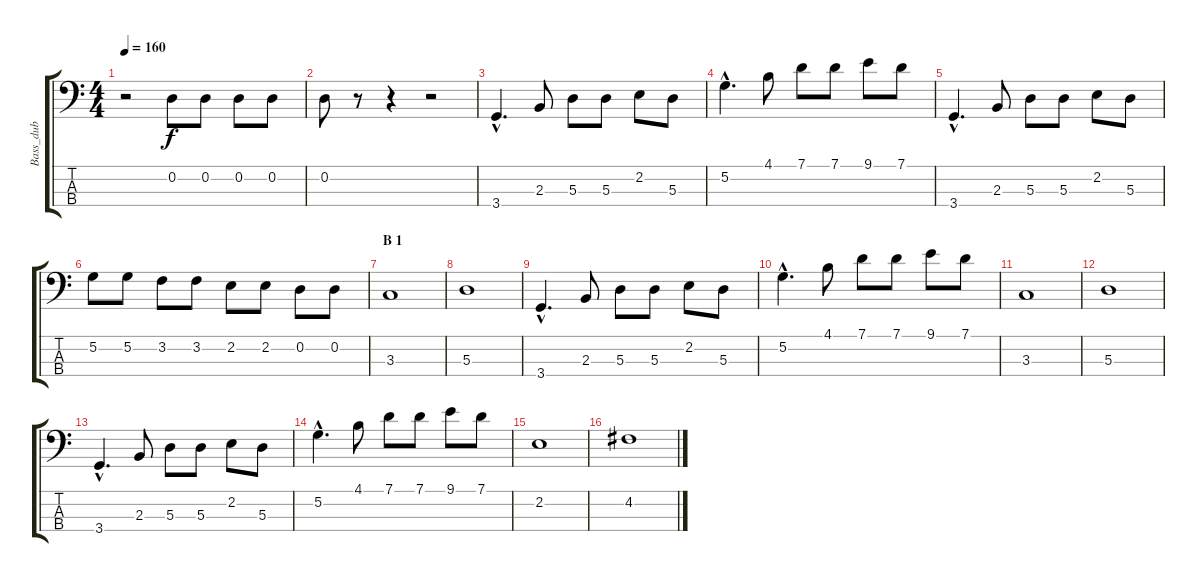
\track ("Bass_dub" "Bass_dub") {instrument acousticbass}
\staff {score tabs}
\tuning (G2 D2 A1 E1) {hide}
\ts (4 4)
\tempo 160
\clef f4
\ks c
r.2{dy f} 0.2.8 0.2.8 0.2.8 0.2.8 |
0.2.8 r.8 r.4 r.2 |
3.4{hac}.4{d} 2.3.8 5.3.8 5.3.8 2.2.8 5.3.8 |
5.2{hac}.4{d} 4.1.8 7.1.8 7.1.8 9.1.8 7.1.8 |
3.4{hac}.4{d} 2.3.8 5.3.8 5.3.8 2.2.8 5.3.8 |
5.2.8 5.2.8 3.2.8 3.2.8 2.2.8 2.2.8 0.2.8 0.2.8 |
\section ("" "B 1")
3.3.1 |
5.3.1 |
3.4{hac}.4{d} 2.3.8 5.3.8 5.3.8 2.2.8 5.3.8 |
5.2{hac}.4{d} 4.1.8 7.1.8 7.1.8 9.1.8 7.1.8 |
3.3.1 |
5.3.1 |
3.4{hac}.4{d} 2.3.8 5.3.8 5.3.8 2.2.8 5.3.8 |
5.2{hac}.4{d} 4.1.8 7.1.8 7.1.8 9.1.8 7.1.8 |
2.2.1 |
4.2.1
